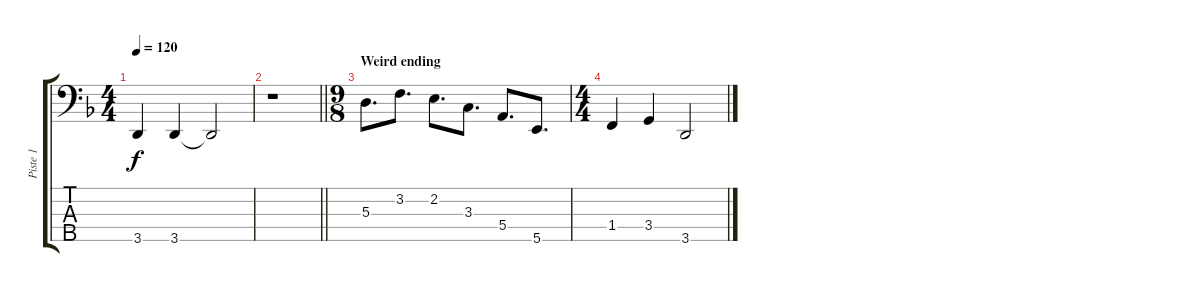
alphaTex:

\track ("Piste 1" "Piste 1") {instrument acousticguitarsteel}
\staff {score tabs}
\tuning (G2 D2 A1 E1 B0) {hide}
\ts (4 4)
\tempo 120
\clef f4
\ks dminor
3.5.4{dy f} 3.5.4 3.5{t}.2 |
\barLineRight lightlight
r.1 |
\ts (9 8)
\section ("" "Weird ending")
5.3.8{d} 3.2.8{d} 2.2.8{d} 3.3.8{d} 5.4.8{d} 5.5.8{d} |
\ts (4 4)
1.4.4 3.4.4 3.5.2
